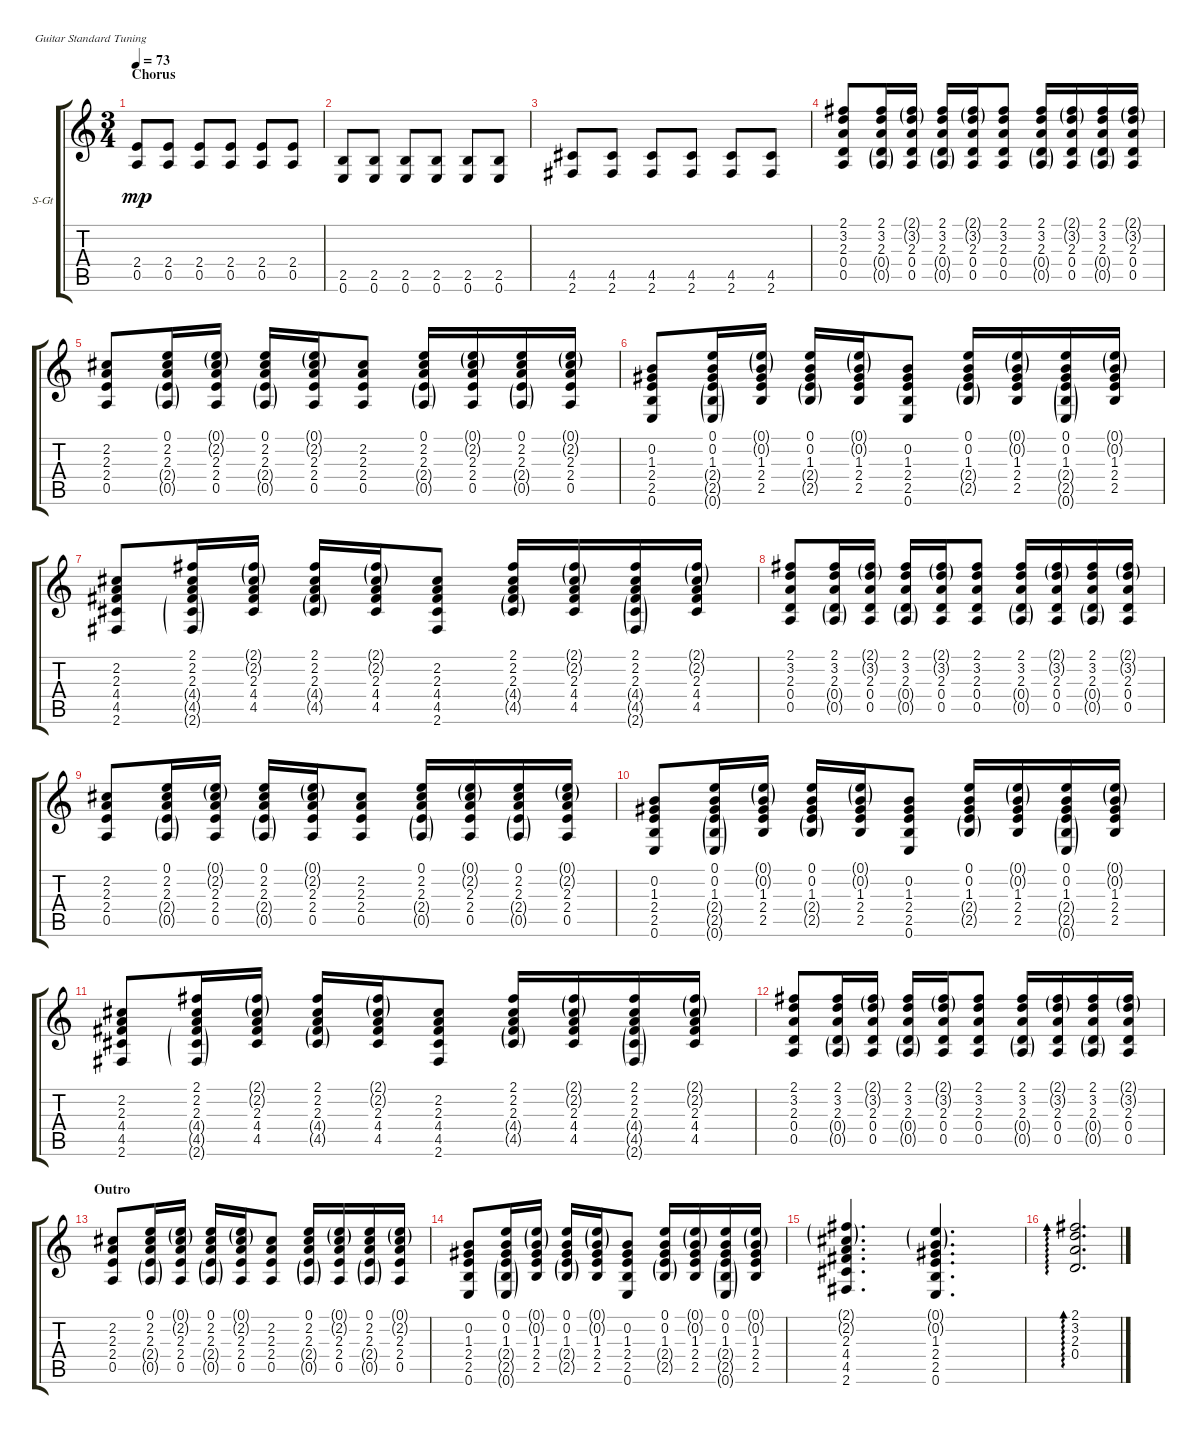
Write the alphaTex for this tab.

\defaultSystemsLayout 4
\bracketExtendMode groupsimilarinstruments
\firstSystemTrackNameOrientation horizontal
\otherSystemsTrackNameOrientation horizontal
\track ("Steel Guitar" "S-Gt") {instrument acousticguitarsteel}
\staff {score tabs}
\tuning (E4 B3 G3 D3 A2 E2)
\ts (3 4)
\section ("" "Chorus")
\tempo 73
\clef g2
\ks c
(0.5 2.4).8{dy mp} (0.5 2.4).8 (0.5 2.4).8 (0.5 2.4).8 (0.5 2.4).8 (0.5 2.4).8 |
(0.6 2.5).8 (0.6 2.5).8 (0.6 2.5).8 (0.6 2.5).8 (0.6 2.5).8 (0.6 2.5).8 |
(2.6 4.5).8 (2.6 4.5).8 (2.6 4.5).8 (2.6 4.5).8 (2.6 4.5).8 (2.6 4.5).8 |
(0.5 0.4 2.3 3.2 2.1).8 (2.3 3.2 2.1 0.5{g} 0.4{g}).16 (0.5 0.4 2.3 3.2{g} 2.1{g}).16 (3.2 2.3 2.1 0.4{g} 0.5{g}).16 (0.5 0.4 2.3 3.2{g} 2.1{g}).16 (0.5 0.4 2.3 3.2 2.1).8 (2.3 3.2 2.1 0.5{g} 0.4{g}).16 (0.5 0.4 2.3 3.2{g} 2.1{g}).16 (3.2 2.3 2.1 0.4{g} 0.5{g}).16 (0.5 0.4 2.3 3.2{g} 2.1{g}).16 |
(0.5 2.4 2.3 2.2).8 (2.3 2.2 0.1 0.5{g} 2.4{g}).16 (0.5 2.4 2.3 2.2{g} 0.1{g}).16 (2.2 2.3 0.1 2.4{g} 0.5{g}).16 (0.5 2.4 2.3 2.2{g} 0.1{g}).16 (0.5 2.4 2.3 2.2).8 (2.3 2.2 0.1 0.5{g} 2.4{g}).16 (0.5 2.4 2.3 2.2{g} 0.1{g}).16 (2.2 2.3 0.1 2.4{g} 0.5{g}).16 (0.5 2.4 2.3 2.2{g} 0.1{g}).16 |
(2.5 2.4 1.3 0.2 0.6).8 (1.3 0.2 0.1 2.5{g} 2.4{g} 0.6{g}).16 (2.5 2.4 1.3 0.2{g} 0.1{g}).16 (0.2 1.3 0.1 2.4{g} 2.5{g}).16 (2.5 2.4 1.3 0.2{g} 0.1{g}).16 (2.5 2.4 1.3 0.2 0.6).8 (1.3 0.2 0.1 2.5{g} 2.4{g}).16 (2.5 2.4 1.3 0.2{g} 0.1{g}).16 (0.2 1.3 0.1 2.4{g} 2.5{g} 0.6{g}).16 (2.5 2.4 1.3 0.2{g} 0.1{g}).16 |
(4.5 4.4 2.3 2.2 2.6).8 (2.3 2.2 2.1 4.5{g} 4.4{g} 2.6{g}).16 (4.5 4.4 2.3 2.2{g} 2.1{g}).16 (2.2 2.3 2.1 4.4{g} 4.5{g}).16 (4.5 4.4 2.3 2.2{g} 2.1{g}).16 (4.5 4.4 2.3 2.2 2.6).8 (2.3 2.2 2.1 4.5{g} 4.4{g}).16 (4.5 4.4 2.3 2.2{g} 2.1{g}).16 (2.2 2.3 2.1 4.4{g} 4.5{g} 2.6{g}).16 (4.5 4.4 2.3 2.2{g} 2.1{g}).16 |
(0.5 0.4 2.3 3.2 2.1).8 (2.3 3.2 2.1 0.5{g} 0.4{g}).16 (0.5 0.4 2.3 3.2{g} 2.1{g}).16 (3.2 2.3 2.1 0.4{g} 0.5{g}).16 (0.5 0.4 2.3 3.2{g} 2.1{g}).16 (0.5 0.4 2.3 3.2 2.1).8 (2.3 3.2 2.1 0.5{g} 0.4{g}).16 (0.5 0.4 2.3 3.2{g} 2.1{g}).16 (3.2 2.3 2.1 0.4{g} 0.5{g}).16 (0.5 0.4 2.3 3.2{g} 2.1{g}).16 |
(0.5 2.4 2.3 2.2).8 (2.3 2.2 0.1 0.5{g} 2.4{g}).16 (0.5 2.4 2.3 2.2{g} 0.1{g}).16 (2.2 2.3 0.1 2.4{g} 0.5{g}).16 (0.5 2.4 2.3 2.2{g} 0.1{g}).16 (0.5 2.4 2.3 2.2).8 (2.3 2.2 0.1 0.5{g} 2.4{g}).16 (0.5 2.4 2.3 2.2{g} 0.1{g}).16 (2.2 2.3 0.1 2.4{g} 0.5{g}).16 (0.5 2.4 2.3 2.2{g} 0.1{g}).16 |
(2.5 2.4 1.3 0.2 0.6).8 (1.3 0.2 0.1 2.5{g} 2.4{g} 0.6{g}).16 (2.5 2.4 1.3 0.2{g} 0.1{g}).16 (0.2 1.3 0.1 2.4{g} 2.5{g}).16 (2.5 2.4 1.3 0.2{g} 0.1{g}).16 (2.5 2.4 1.3 0.2 0.6).8 (1.3 0.2 0.1 2.5{g} 2.4{g}).16 (2.5 2.4 1.3 0.2{g} 0.1{g}).16 (0.2 1.3 0.1 2.4{g} 2.5{g} 0.6{g}).16 (2.5 2.4 1.3 0.2{g} 0.1{g}).16 |
(4.5 4.4 2.3 2.2 2.6).8 (2.3 2.2 2.1 4.5{g} 4.4{g} 2.6{g}).16 (4.5 4.4 2.3 2.2{g} 2.1{g}).16 (2.2 2.3 2.1 4.4{g} 4.5{g}).16 (4.5 4.4 2.3 2.2{g} 2.1{g}).16 (4.5 4.4 2.3 2.2 2.6).8 (2.3 2.2 2.1 4.5{g} 4.4{g}).16 (4.5 4.4 2.3 2.2{g} 2.1{g}).16 (2.2 2.3 2.1 4.4{g} 4.5{g} 2.6{g}).16 (4.5 4.4 2.3 2.2{g} 2.1{g}).16 |
(0.5 0.4 2.3 3.2 2.1).8 (2.3 3.2 2.1 0.5{g} 0.4{g}).16 (0.5 0.4 2.3 3.2{g} 2.1{g}).16 (3.2 2.3 2.1 0.4{g} 0.5{g}).16 (0.5 0.4 2.3 3.2{g} 2.1{g}).16 (0.5 0.4 2.3 3.2 2.1).8 (2.3 3.2 2.1 0.5{g} 0.4{g}).16 (0.5 0.4 2.3 3.2{g} 2.1{g}).16 (3.2 2.3 2.1 0.4{g} 0.5{g}).16 (0.5 0.4 2.3 3.2{g} 2.1{g}).16 |
\section ("" "Outro")
(0.5 2.4 2.3 2.2).8 (2.3 2.2 0.1 0.5{g} 2.4{g}).16 (0.5 2.4 2.3 2.2{g} 0.1{g}).16 (2.2 2.3 0.1 2.4{g} 0.5{g}).16 (0.5 2.4 2.3 2.2{g} 0.1{g}).16 (0.5 2.4 2.3 2.2).8 (2.3 2.2 0.1 0.5{g} 2.4{g}).16 (0.5 2.4 2.3 2.2{g} 0.1{g}).16 (2.2 2.3 0.1 2.4{g} 0.5{g}).16 (0.5 2.4 2.3 2.2{g} 0.1{g}).16 |
(2.5 2.4 1.3 0.2 0.6).8 (1.3 0.2 0.1 2.5{g} 2.4{g} 0.6{g}).16 (2.5 2.4 1.3 0.2{g} 0.1{g}).16 (0.2 1.3 0.1 2.4{g} 2.5{g}).16 (2.5 2.4 1.3 0.2{g} 0.1{g}).16 (2.5 2.4 1.3 0.2 0.6).8 (1.3 0.2 0.1 2.5{g} 2.4{g}).16 (2.5 2.4 1.3 0.2{g} 0.1{g}).16 (0.2 1.3 0.1 2.4{g} 2.5{g} 0.6{g}).16 (2.5 2.4 1.3 0.2{g} 0.1{g}).16 |
(2.6 4.5 4.4 2.3 2.2{g} 2.1{g}).4{d} (0.6 2.5 2.4 1.3 0.2{g} 0.1{g}).4{d} |
(2.3 3.2 2.1 0.4).2{d ad 0}
